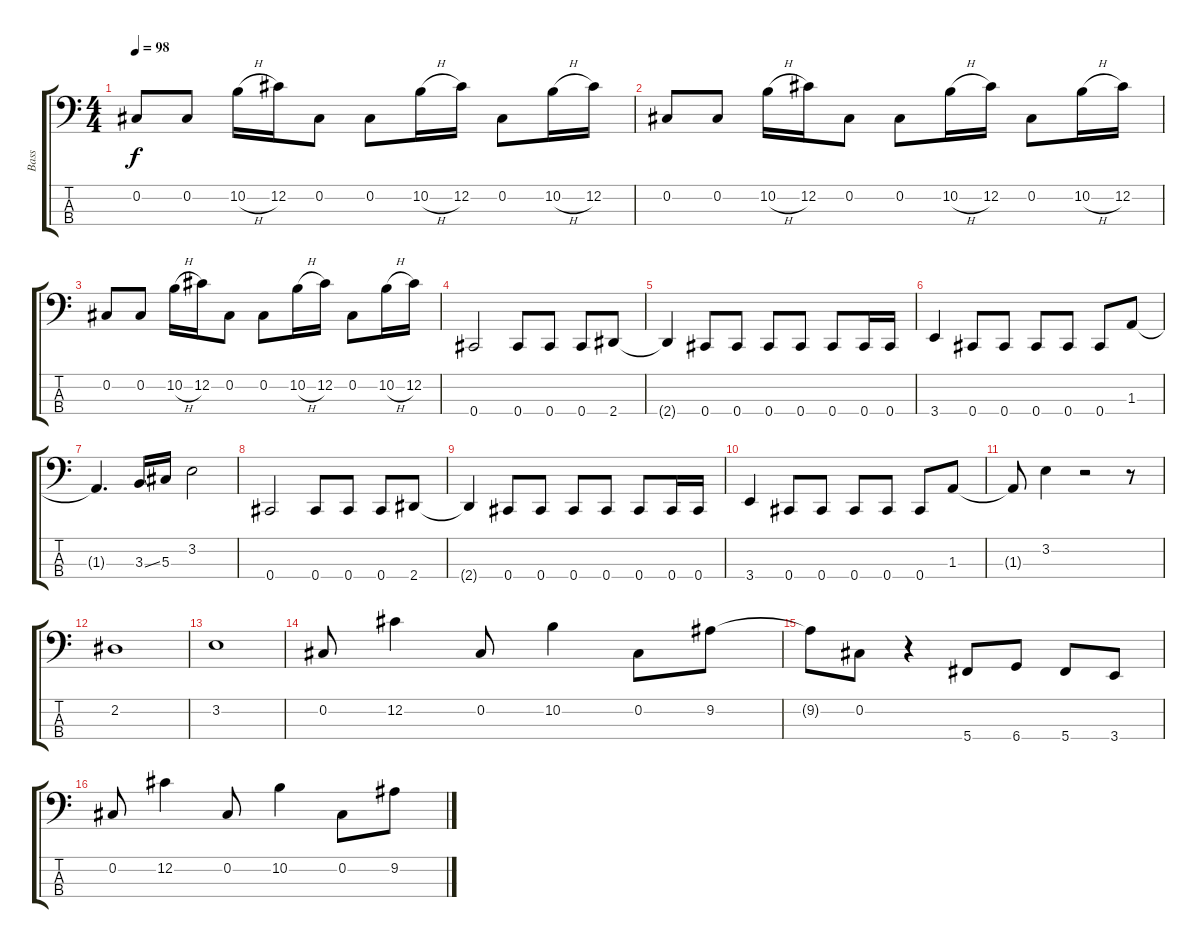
\track ("Bass" "Bass") {instrument electricbassfinger}
\staff {score tabs}
\tuning (Gb2 Db2 Ab1 Db1) {hide}
\ts (4 4)
\tempo 98
\clef f4
\ks c
0.2.8{dy f} 0.2.8 10.2{h}.16 12.2.16 0.2.8 0.2.8 10.2{h}.16 12.2.16 0.2.8 10.2{h}.16 12.2.16 |
0.2.8 0.2.8 10.2{h}.16 12.2.16 0.2.8 0.2.8 10.2{h}.16 12.2.16 0.2.8 10.2{h}.16 12.2.16 |
0.2.8 0.2.8 10.2{h}.16 12.2.16 0.2.8 0.2.8 10.2{h}.16 12.2.16 0.2.8 10.2{h}.16 12.2.16 |
0.4.2 0.4.8 0.4.8 0.4.8 2.4.8 |
2.4{t}.4 0.4.8 0.4.8 0.4.8 0.4.8 0.4.8 0.4.16 0.4.16 |
3.4.4 0.4.8 0.4.8 0.4.8 0.4.8 0.4.8 1.3.8 |
1.3{t}.4{d} 3.3{ss}.16 5.3.16 3.2.2 |
0.4.2 0.4.8 0.4.8 0.4.8 2.4.8 |
2.4{t}.4 0.4.8 0.4.8 0.4.8 0.4.8 0.4.8 0.4.16 0.4.16 |
3.4.4 0.4.8 0.4.8 0.4.8 0.4.8 0.4.8 1.3.8 |
1.3{t}.8 3.2.4 r.2 r.8 |
2.2.1 |
3.2.1 |
0.2.8 12.2.4 0.2.8 10.2.4 0.2.8 9.2.8 |
9.2{t}.8 0.2.8 r.4 5.4.8 6.4.8 5.4.8 3.4.8 |
0.2.8 12.2.4 0.2.8 10.2.4 0.2.8 9.2.8
